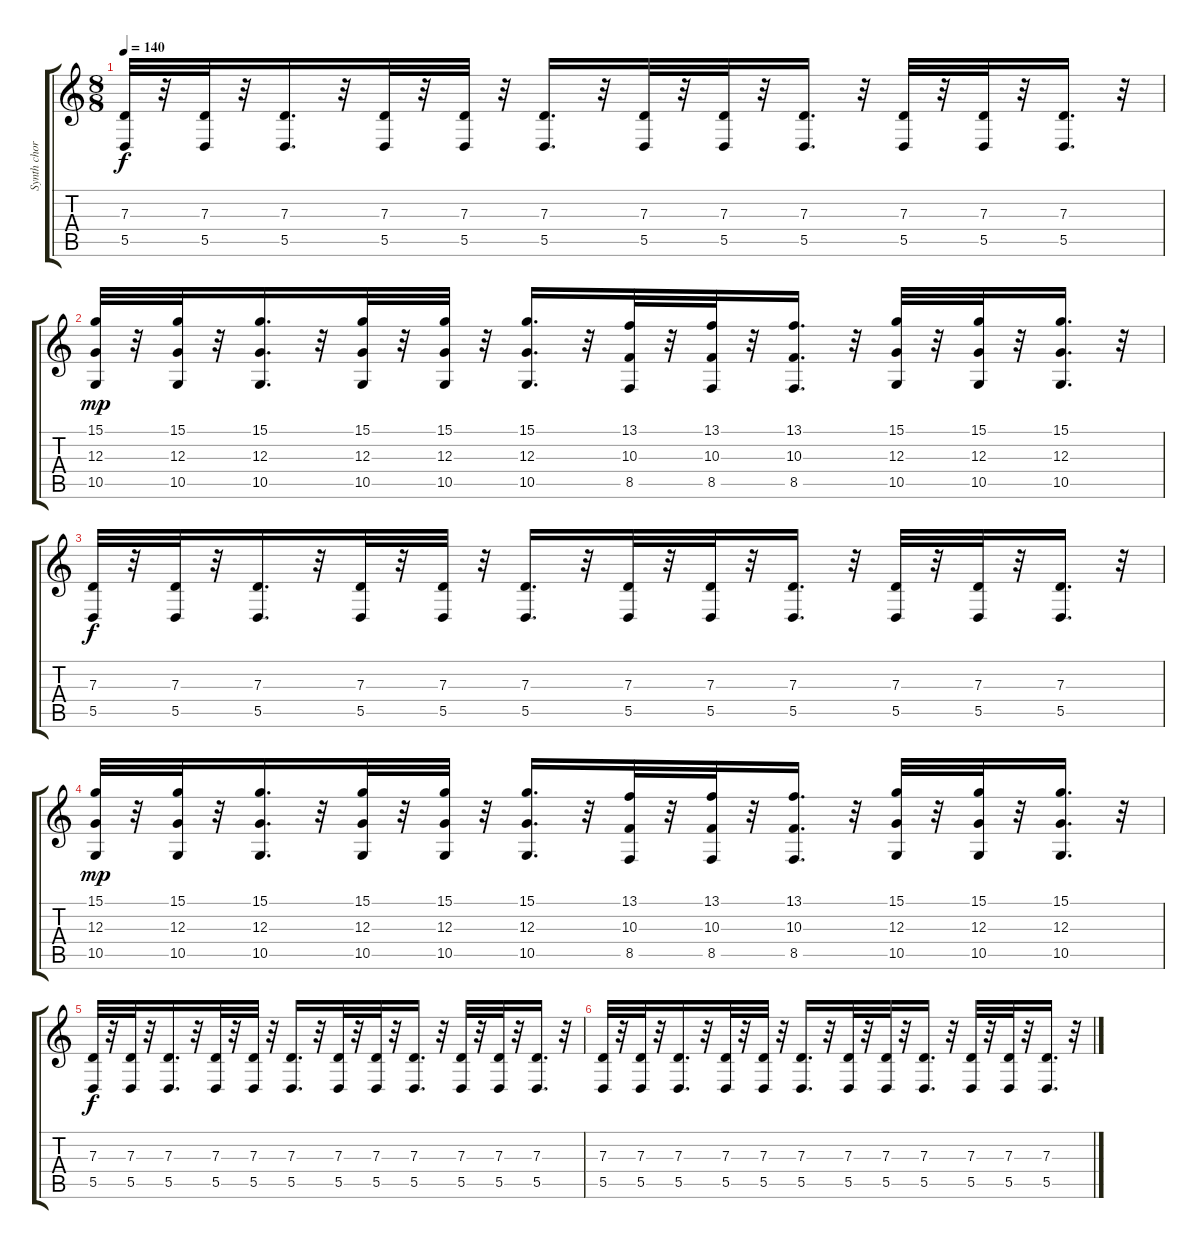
\track ("Synth chorus" "Synth chor") {instrument lead1square}
\staff {score tabs}
\tuning (E4 B3 G3 D3 A2 D2) {hide}
\ts (8 8)
\tempo 140
\clef g2
\ks c
(7.3 5.5).32{dy f} r.32 (7.3 5.5).32 r.32 (7.3 5.5).16{d} r.32 (7.3 5.5).32 r.32 (7.3 5.5).32 r.32 (7.3 5.5).16{d} r.32 (7.3 5.5).32 r.32 (7.3 5.5).32 r.32 (7.3 5.5).16{d} r.32 (7.3 5.5).32 r.32 (7.3 5.5).32 r.32 (7.3 5.5).16{d} r.32 |
(15.1 12.3 10.5).32{dy mp} r.32 (15.1 12.3 10.5).32 r.32 (15.1 12.3 10.5).16{d} r.32 (15.1 12.3 10.5).32 r.32 (15.1 12.3 10.5).32 r.32 (15.1 12.3 10.5).16{d} r.32 (13.1 10.3 8.5).32 r.32 (13.1 10.3 8.5).32 r.32 (13.1 10.3 8.5).16{d} r.32 (15.1 12.3 10.5).32 r.32 (15.1 12.3 10.5).32 r.32 (15.1 12.3 10.5).16{d} r.32 |
(7.3 5.5).32{dy f} r.32 (7.3 5.5).32 r.32 (7.3 5.5).16{d} r.32 (7.3 5.5).32 r.32 (7.3 5.5).32 r.32 (7.3 5.5).16{d} r.32 (7.3 5.5).32 r.32 (7.3 5.5).32 r.32 (7.3 5.5).16{d} r.32 (7.3 5.5).32 r.32 (7.3 5.5).32 r.32 (7.3 5.5).16{d} r.32 |
(15.1 12.3 10.5).32{dy mp} r.32 (15.1 12.3 10.5).32 r.32 (15.1 12.3 10.5).16{d} r.32 (15.1 12.3 10.5).32 r.32 (15.1 12.3 10.5).32 r.32 (15.1 12.3 10.5).16{d} r.32 (13.1 10.3 8.5).32 r.32 (13.1 10.3 8.5).32 r.32 (13.1 10.3 8.5).16{d} r.32 (15.1 12.3 10.5).32 r.32 (15.1 12.3 10.5).32 r.32 (15.1 12.3 10.5).16{d} r.32 |
(7.3 5.5).32{dy f volume 0} r.32 (7.3 5.5).32 r.32 (7.3 5.5).16{d} r.32 (7.3 5.5).32 r.32 (7.3 5.5).32 r.32 (7.3 5.5).16{d} r.32 (7.3 5.5).32 r.32 (7.3 5.5).32 r.32 (7.3 5.5).16{d} r.32 (7.3 5.5).32 r.32 (7.3 5.5).32 r.32 (7.3 5.5).16{d} r.32 |
(7.3 5.5).32 r.32 (7.3 5.5).32 r.32 (7.3 5.5).16{d} r.32 (7.3 5.5).32 r.32 (7.3 5.5).32 r.32 (7.3 5.5).16{d} r.32 (7.3 5.5).32 r.32 (7.3 5.5).32 r.32 (7.3 5.5).16{d} r.32 (7.3 5.5).32 r.32 (7.3 5.5).32 r.32 (7.3 5.5).16{d} r.32
